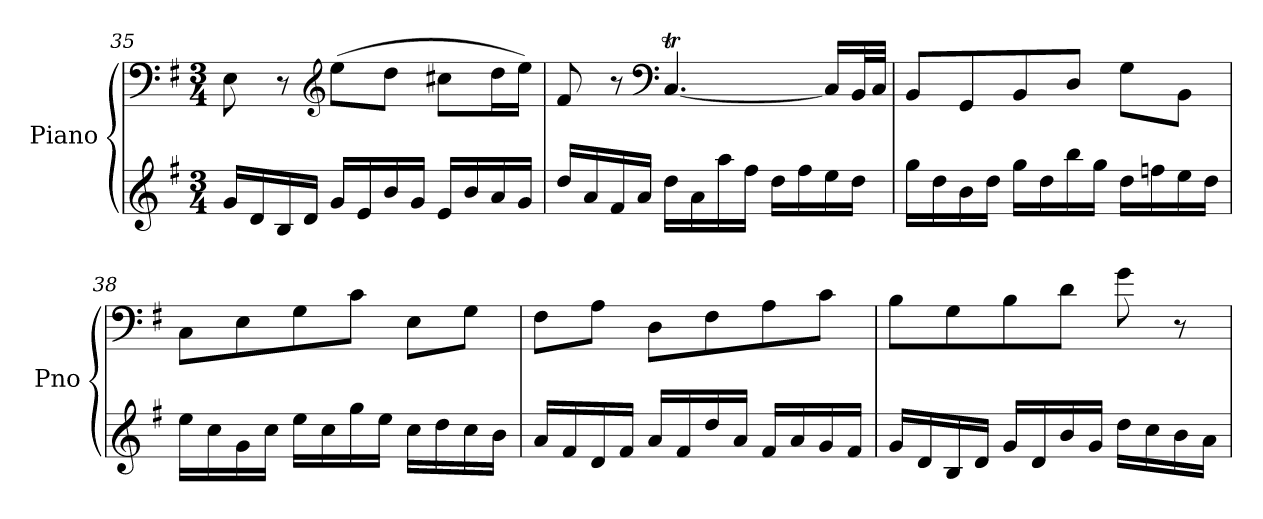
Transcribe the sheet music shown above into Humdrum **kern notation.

**kern	**kern
*part1	*part1
*staff2	*staff1
*I"Piano	*
*I'Pno	*
*clefG2	*clefF4
*k[f#]	*k[f#]
*M3/4	*M3/4
=35	=35
16g/LL	8E\
16d/	.
16B/	8r
16d/JJ	.
*	*clefG2
16g/LL	(>8ee\L
16e/	.
16b/	8dd\J
16g/JJ	.
16e/LL	8cc#X\L
16b/	.
16a/	16dd\L
16g/JJ	16ee\JJ)
!!LO:LB:g=z
=36	=36
16dd/LL	8f#/
16a/	.
16f#/	8r
16a/JJ	.
*	*clefF4
16dd\LL	[4.CT/
16a\	.
16aa\	.
16ff#\JJ	.
16dd\LL	.
16ff#\	.
16ee\	16C/LL]
16dd\JJ	32BB/L
.	32C/JJJ
=37	=37
16gg\LL	8BB/L
16dd\	.
16b\	8GG/
16dd\JJ	.
16gg\LL	8BB/
16dd\	.
16bb\	8D/J
16gg\JJ	.
16dd\LL	8G\L
16ffn\	.
16ee\	8BB\J
16dd\JJ	.
=38	=38
16ee\LL	8C\L
16cc\	.
16g\	8E\
16cc\JJ	.
16ee\LL	8G\
16cc\	.
16gg\	8c\J
16ee\JJ	.
16cc\LL	8E\L
16dd\	.
16cc\	8G\J
16b\JJ	.
=39	=39
16a/LL	8F#\L
16f#/	.
16d/	8A\J
16f#/JJ	.
16a/LL	8D\L
16f#/	.
16dd/	8F#\
16a/JJ	.
16f#/LL	8A\
16a/	.
16g/	8c\J
16f#/JJ	.
!!LO:LB:g=z
=40	=40
16g/LL	8B\L
16d/	.
16B/	8G\
16d/JJ	.
16g/LL	8B\
16d/	.
16b/	8d\J
16g/JJ	.
16dd\LL	8g\
16cc\	.
16b\	8r
16a\JJ	.
=	=
*-	*-
